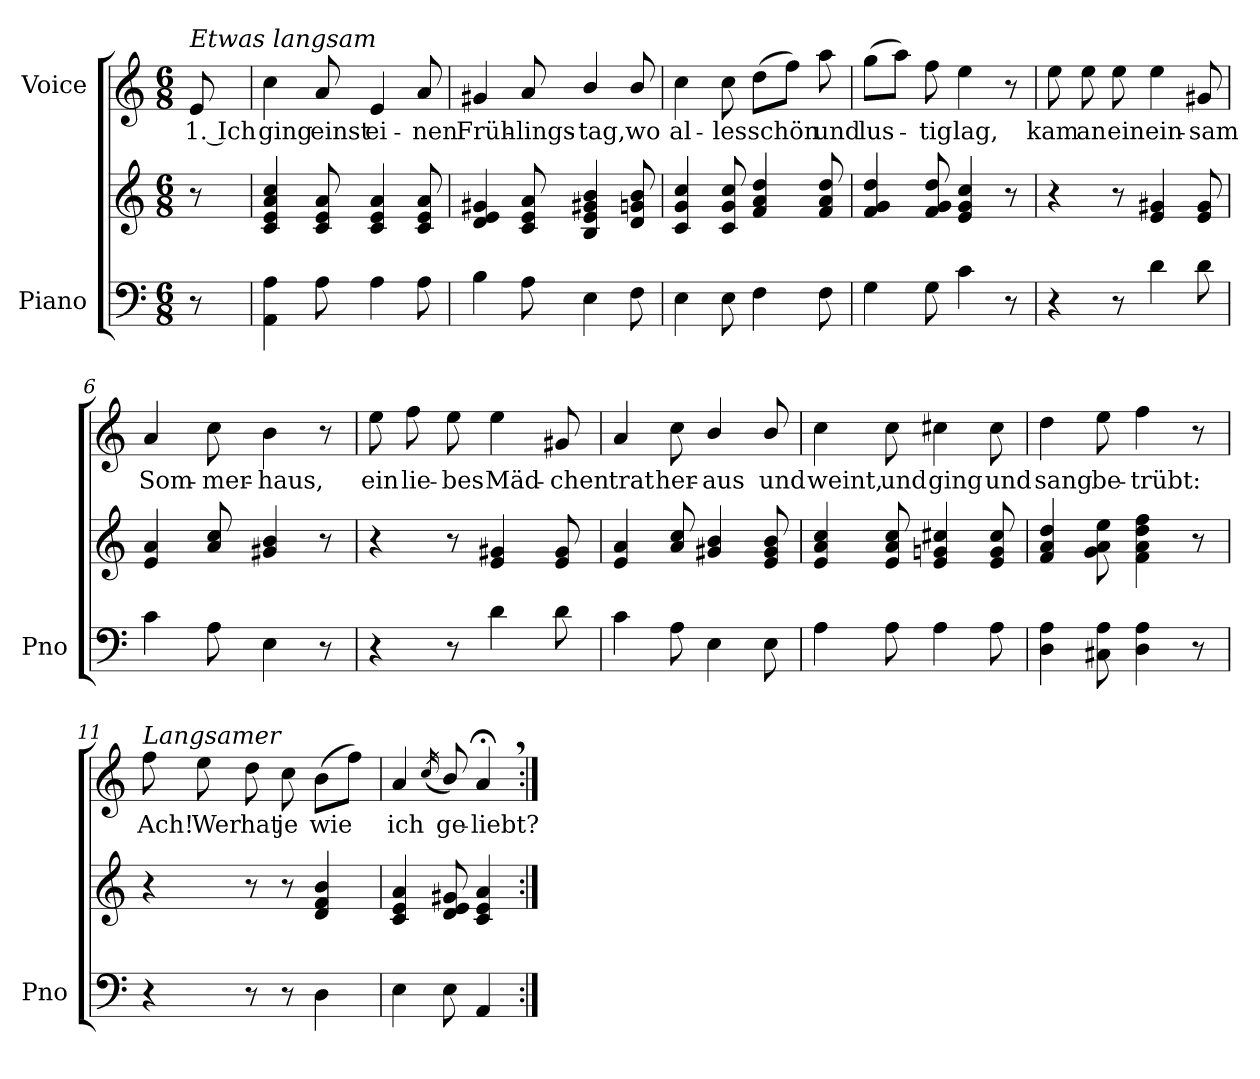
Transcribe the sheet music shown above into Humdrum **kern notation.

**kern	**kern	**kern	**text
*part2	*part2	*part1	*part1
*staff3	*staff2	*staff1	*staff1
*I"Piano	*	*I"Voice	*
*I'Pno	*	*	*
*clefF4	*clefG2	*clefG2	*
*k[]	*k[]	*k[]	*
*M6/8	*M6/8	*M6/8	*
=	=	=	=
!	!	!LO:TX:a:i:t=Etwas langsam	!
!	!	!	!LO:LY:b
8r	8r	8e/	1. Ich
=1	=1	=1	=1
!	!	!	!LO:LY:b
4AA\ 4A\	4c/ 4e/ 4a/ 4cc/	4cc\	ging
!	!	!	!LO:LY:b
8A\	8c/ 8e/ 8a/	8a/	einst
!	!	!	!LO:LY:b
4A\	4c/ 4e/ 4a/	4e/	ei-
!	!	!	!LO:LY:b
8A\	8c/ 8e/ 8a/	8a/	-nen
=2	=2	=2	=2
!	!	!	!LO:LY:b
4B\	4d/ 4e/ 4g#X/	4g#X/	Früh-
!	!	!	!LO:LY:b
8A\	8c/ 8e/ 8a/	8a/	-lings-
!	!	!	!LO:LY:b
4E\	4B/ 4e/ 4g#X/ 4b/	4b/	-tag,
!	!	!	!LO:LY:b
8F\	8d/ 8gn/ 8b/	8b/	wo
=3	=3	=3	=3
!	!	!	!LO:LY:b
4E\	4c/ 4g/ 4cc/	4cc\	al-
!	!	!	!LO:LY:b
8E\	8c/ 8g/ 8cc/	8cc\	-les
!	!	!	!LO:LY:b
4F\	4f/ 4a/ 4dd/	(8dd\L	schön
.	.	8ff\J)	.
!	!	!	!LO:LY:b
8F\	8f/ 8a/ 8dd/	8aa\	und
=4	=4	=4	=4
!	!	!	!LO:LY:b
4G\	4f/ 4g/ 4dd/	(8gg\L	lus-
.	.	8aa\J)	.
!	!	!	!LO:LY:b
8G\	8f/ 8g/ 8dd/	8ff\	-tig
!	!	!	!LO:LY:b
4c\	4e/ 4g/ 4cc/	4ee\	lag,
8r	8r	8r	.
!!LO:LB:g=z
=5	=5	=5	=5
!	!	!	!LO:LY:b
4r	4r	8ee\	kam
!	!	!	!LO:LY:b
.	.	8ee\	an
!	!	!	!LO:LY:b
8r	8r	8ee\	ein
!	!	!	!LO:LY:b
4d\	4e/ 4g#X/	4ee\	ein-
!	!	!	!LO:LY:b
8d\	8e/ 8g#/	8g#X/	-sam
=6	=6	=6	=6
!	!	!	!LO:LY:b
4c\	4e/ 4a/	4a/	Som-
!	!	!	!LO:LY:b
8A\	8a/ 8cc/	8cc\	-mer-
!	!	!	!LO:LY:b
4E\	4g#X/ 4b/	4b\	-haus,
8r	8r	8r	.
=7	=7	=7	=7
!	!	!	!LO:LY:b
4r	4r	8ee\	ein
!	!	!	!LO:LY:b
.	.	8ff\	lie-
!	!	!	!LO:LY:b
8r	8r	8ee\	-bes
!	!	!	!LO:LY:b
4d\	4e/ 4g#X/	4ee\	Mäd-
!	!	!	!LO:LY:b
8d\	8e/ 8g#/	8g#X/	-chen
=8	=8	=8	=8
!	!	!	!LO:LY:b
4c\	4e/ 4a/	4a/	trat
!	!	!	!LO:LY:b
8A\	8a/ 8cc/	8cc\	her-
!	!	!	!LO:LY:b
4E\	4g#X/ 4b/	4b/	-aus
!	!	!	!LO:LY:b
8E\	8e/ 8g#/ 8b/	8b/	und
!!LO:LB:g=z
=9	=9	=9	=9
!	!	!	!LO:LY:b
4A\	4e/ 4a/ 4cc/	4cc\	weint,
!	!	!	!LO:LY:b
8A\	8e/ 8a/ 8cc/	8cc\	und
!	!	!	!LO:LY:b
4A\	4e/ 4gn/ 4cc#X/	4cc#X\	ging
!	!	!	!LO:LY:b
8A\	8e/ 8g/ 8cc#/	8cc#\	und
=10	=10	=10	=10
!	!	!	!LO:LY:b
4D\ 4A\	4f/ 4a/ 4dd/	4dd\	sang
!	!	!	!LO:LY:b
8C#X\ 8A\	8g\ 8a\ 8ee\	8ee\	be-
!	!	!	!LO:LY:b
4D\ 4A\	4f\ 4a\ 4dd\ 4ff\	4ff\	-trübt:
8r	8r	8r	.
=11	=11	=11	=11
!	!	!LO:TX:a:i:t=Langsamer	!
!	!	!	!LO:LY:b
4r	4r	8ff\	Ach!
!	!	!	!LO:LY:b
.	.	8ee\	Wer
*	*	*MM70	*
!	!	!	!LO:LY:b
8r	8r	8dd\	hat
!	!	!	!LO:LY:b
8r	8r	8cc\	je
*	*	*MM65	*
!	!	!	!LO:LY:b
4D\	4d/ 4f/ 4b/	(8b\L	wie
.	.	8ff\J)	.
=12	=12	=12	=12
!	!	!	!LO:LY:b
4E\	4c/ 4e/ 4a/	4a/	ich
.	.	(16qcc/	.
!	!	!	!LO:LY:b
8E\	8d/ 8e/ 8g#X/	8b/)	ge-
!	!	!	!LO:LY:b
4AA/	4c/ 4e/ 4a/	4a;<,/	-liebt?
=:|!	=:|!	=:|!	=:|!
*-	*-	*-	*-
